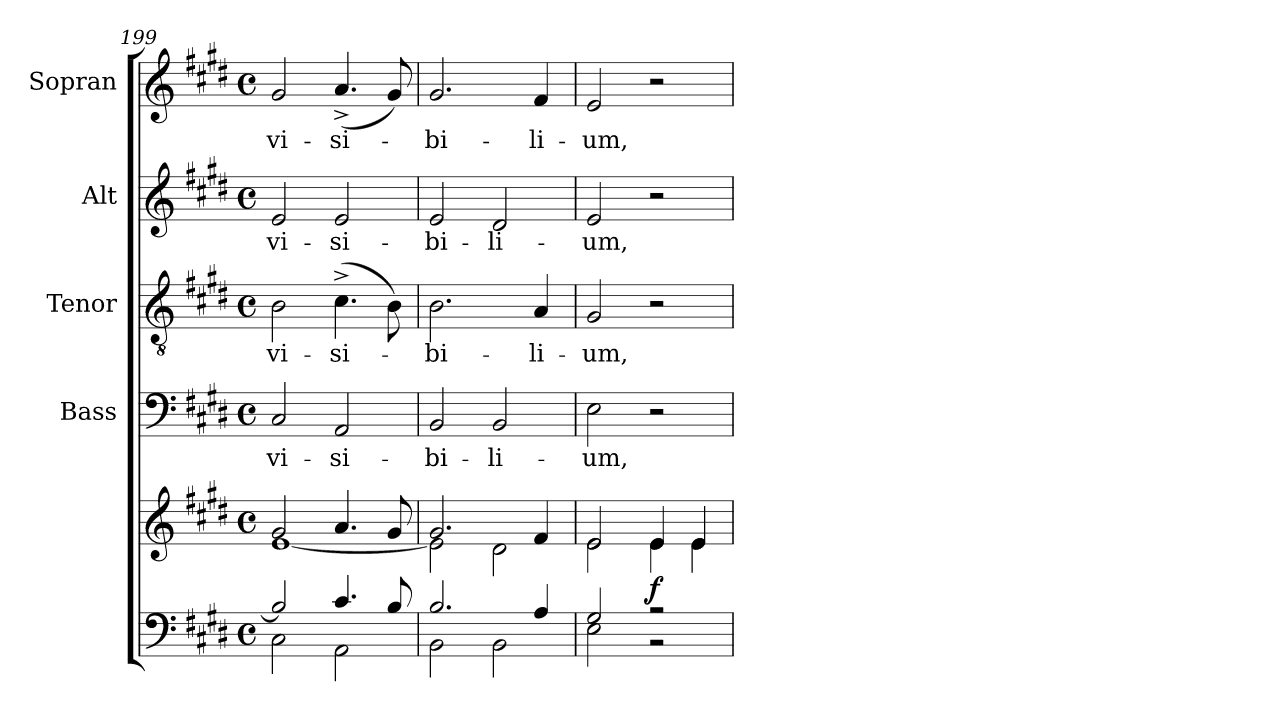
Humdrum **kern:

**kern	**kern	**dynam	**kern	**text	**kern	**text	**kern	**text	**kern	**text
*part5	*part5	*part5	*part4	*part4	*part3	*part3	*part2	*part2	*part1	*part1
*staff6	*staff5	*staff5/6	*staff4	*staff4	*staff3	*staff3	*staff2	*staff2	*staff1	*staff1
*	*	*	*I"Bass	*	*I"Tenor	*	*I"Alt	*	*I"Sopran	*
*	*	*	*I'B.	*	*I'T.	*	*I'A.	*	*I'S.	*
*clefF4	*clefG2	*	*clefF4	*	*clefGv2	*	*clefG2	*	*clefG2	*
*k[f#c#g#d#]	*k[f#c#g#d#]	*	*k[f#c#g#d#]	*	*k[f#c#g#d#]	*	*k[f#c#g#d#]	*	*k[f#c#g#d#]	*
*E:	*E:	*	*E:	*	*E:	*	*E:	*	*E:	*
*M4/4	*M4/4	*	*M4/4	*	*M4/4	*	*M4/4	*	*M4/4	*
*met(c)	*met(c)	*	*met(c)	*	*met(c)	*	*met(c)	*	*met(c)	*
=199	=199	=199	=199	=199	=199	=199	=199	=199	=199	=199
*^	*^	*	*	*	*	*	*	*	*	*
!	!	!	!	!	!	!LO:LY:b	!	!LO:LY:b	!	!LO:LY:b	!	!LO:LY:b
2B/]	2C#\	2g#/	[<1e	.	2C#/	-vi-	2B\	-vi-	2e/	-vi-	2g#/	-vi-
!	!	!	!	!	!	!LO:LY:b	!	!LO:LY:b	!	!LO:LY:b	!	!LO:LY:b
4.c#/	2AA\	4.a/	.	.	2AA/	-si-	(>4.c#^>\	-si-	2e/	-si-	(<4.a^>/	-si-
8B/	.	8g#/	.	.	.	.	8B\)	.	.	.	8g#/)	.
!!LO:LB:g=z
=200	=200	=200	=200	=200	=200	=200	=200	=200	=200	=200	=200	=200
!	!	!	!	!	!	!LO:LY:b	!	!LO:LY:b	!	!LO:LY:b	!	!LO:LY:b
2.B/	2BB\	2.g#/	2e\]	.	2BB/	-bi-	2.B\	-bi-	2e/	-bi-	2.g#/	-bi-
!	!	!	!	!	!	!LO:LY:b	!	!	!	!LO:LY:b	!	!
.	2BB\	.	2d#\	.	2BB/	-li-	.	.	2d#/	-li-	.	.
!	!	!	!	!	!	!	!	!LO:LY:b	!	!	!	!LO:LY:b
4A/	.	4f#/	.	.	.	.	4A/	-li-	.	.	4f#/	-li-
=201	=201	=201	=201	=201	=201	=201	=201	=201	=201	=201	=201	=201
!	!	!	!	!	!	!LO:LY:b	!	!LO:LY:b	!	!LO:LY:b	!	!LO:LY:b
2G#/	2E\	2e/	2e\	.	2E\	-um,	2G#/	-um,	2e/	-um,	2e/	-um,
!	!	!	!	!LO:DY:b	!	!	!	!	!	!	!	!
2r	2r	4e/	4e\	f	2r	.	2r	.	2r	.	2r	.
.	.	4e/	4e\	.	.	.	.	.	.	.	.	.
*v	*v	*	*	*	*	*	*	*	*	*	*	*
*	*v	*v	*	*	*	*	*	*	*	*	*
=	=	=	=	=	=	=	=	=	=	=
*-	*-	*-	*-	*-	*-	*-	*-	*-	*-	*-
